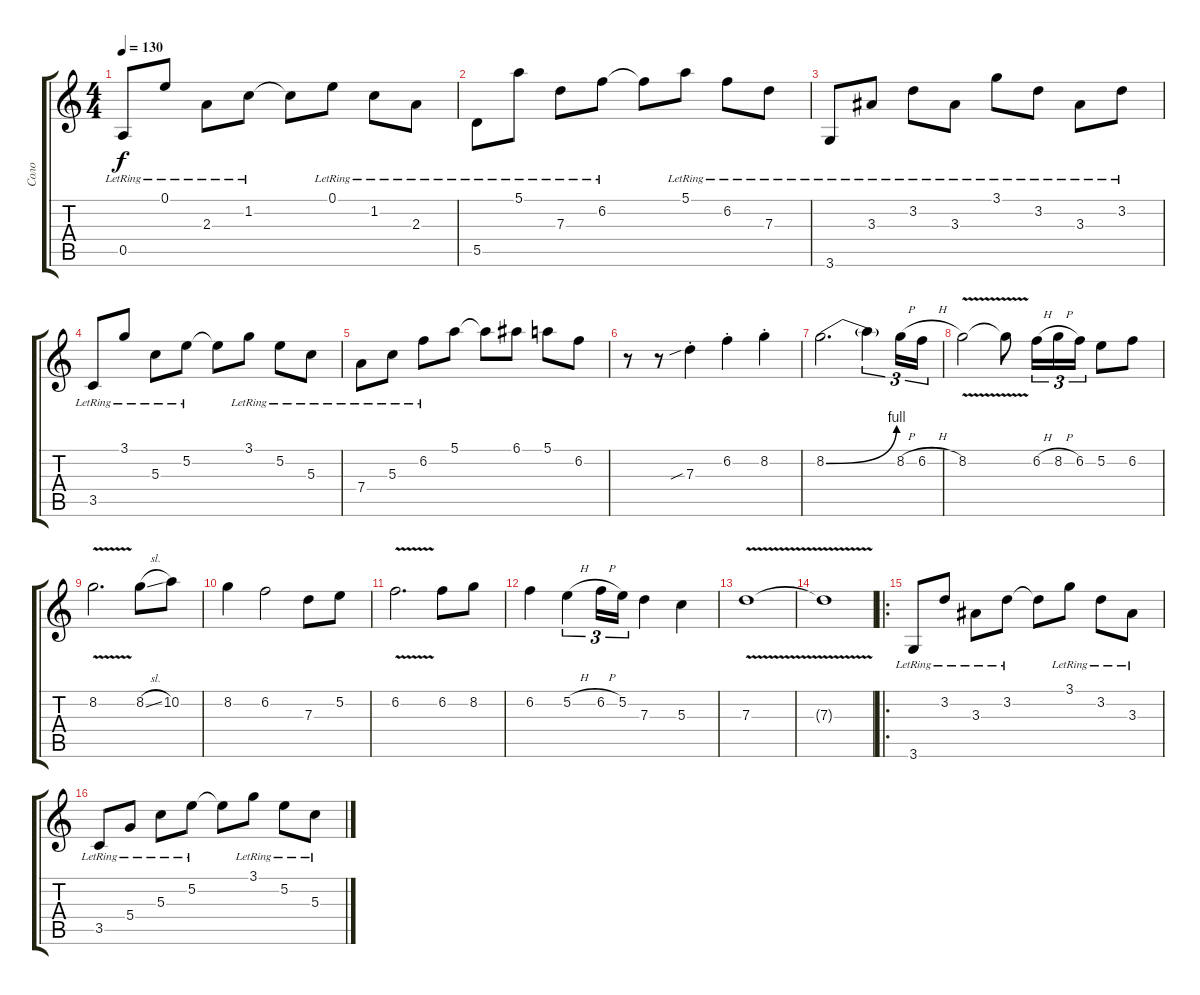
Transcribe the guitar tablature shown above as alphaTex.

\track ("Соло" "Соло") {instrument distortionguitar}
\staff {score tabs}
\tuning (E4 B3 G3 D3 A2 E2) {hide}
\ts (4 4)
\tempo 130
\clef g2
\ks c
0.5{lr}.8{dy f} 0.1{lr}.8 2.3{lr}.8 1.2{lr}.8 1.2{t}.8 0.1{lr}.8 1.2{lr}.8 2.3{lr}.8 |
5.5{lr}.8 5.1{lr}.8 7.3{lr}.8 6.2{lr}.8 6.2{t}.8 5.1{lr}.8 6.2{lr}.8 7.3{lr}.8 |
3.6{lr}.8 3.3{lr}.8 3.2{lr}.8 3.3{lr}.8 3.1{lr}.8 3.2{lr}.8 3.3{lr}.8 3.2{lr}.8 |
3.5{lr}.8 3.1{lr}.8 5.3{lr}.8 5.2{lr}.8 5.2{t}.8 3.1{lr}.8 5.2{lr}.8 5.3{lr}.8 |
7.4{lr}.8 5.3{lr}.8 6.2{lr}.8 5.1.8 5.1{t}.8 6.1.8 5.1.8 6.2.8 |
r.8 r.8{volume 9 instrument distortionguitar} 7.3{sib st}.4 6.2{st}.4 8.2{st}.4 |
8.2{be (bend 0 0 60 4)}.2{d} 8.2{t}.4{tu (3 2)} 8.2{h}.16{tu (3 2)} 6.2{h}.16{tu (3 2)} |
8.2{v}.2 8.2{t}.8 6.2{h}.16{tu (3 2)} 8.2{h}.16{tu (3 2)} 6.2.16{tu (3 2)} 5.2.8 6.2.8 |
8.2{v}.2{d} 8.2{sl}.8 10.2.8 |
8.2.4 6.2.2 7.3.8 5.2.8 |
6.2{v}.2{d} 6.2.8 8.2.8 |
6.2.4 5.2{h}.4{tu (3 2)} 6.2{h}.16{tu (3 2)} 5.2.16{tu (3 2)} 7.3.4 5.3.4 |
7.3{v}.1 |
7.3{t}.1 |
\ro
3.6{lr}.8{volume 16 instrument electricguitarclean} 3.2{lr}.8 3.3{lr}.8 3.2{lr}.8 3.2{t}.8 3.1{lr}.8 3.2{lr}.8 3.3{lr}.8 |
3.5{lr}.8 5.4{lr}.8 5.3{lr}.8 5.2{lr}.8 5.2{t}.8 3.1{lr}.8 5.2{lr}.8 5.3{lr}.8
